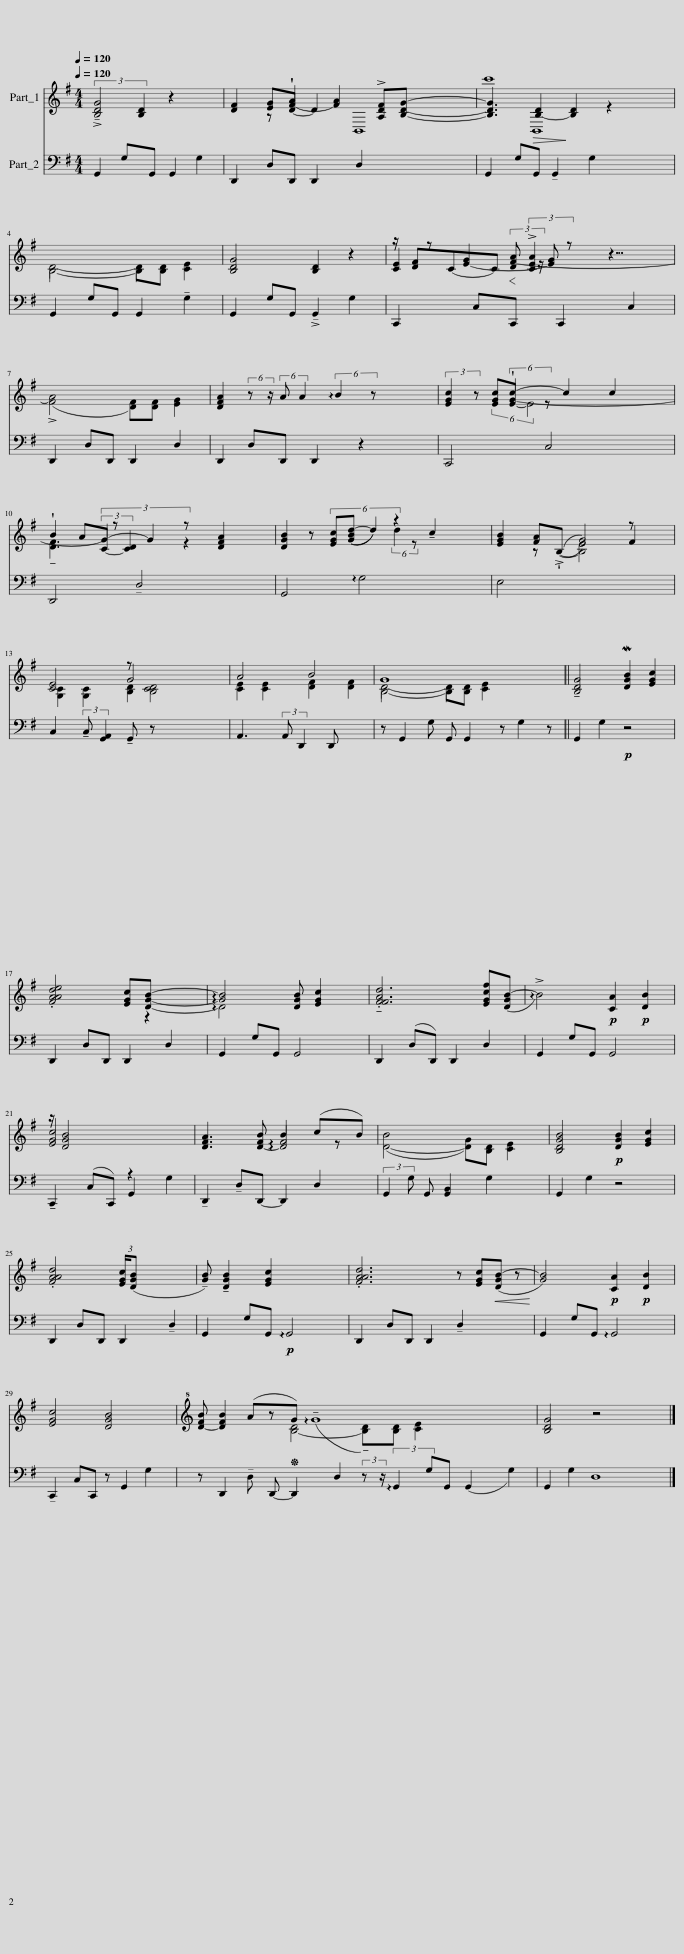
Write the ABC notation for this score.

X:1
%%score ( 1 2 3 ) ( 4 5 )
L:1/8
Q:1/4=120
M:4/4
I:linebreak $
K:G
V:1 treble
V:2 treble
V:3 treble
V:4 bass
V:5 bass
V:1
 (3:2:2!>!!tenuto![B,DG]4 [B,D]2 z2 x2 | [DF]2 [EG]D- D2 B,,8 | c'8 x3 |$ D4- D[B,D] [CE]2 | [B,DG]4 [B,D]2 z2 | %5
 z/ [DF]C-C (3:2:1!>![CEA]2 x85/24 |$ x8 | [DFA]2 (6:4:2z z/ (6:4:2A A2 (6:4:2!arpeggio!B2 z x2 | (3:2:2[EGc]2 z (6:4:3[EGc][EG]- E4 x27/8 |$ !wedge!B2 A(3:2:2C- [CD]2 x35/8 | %10
 [DGB]2 z (6:4:4[EGc](([GBd-] d2)) z2 !tenuto!c2 x3/8 | [EGB]2 [FA]!>!!wedge!B,- [B,E]4 F2 |$ [CE]4 z [B,CD]4 | A4 B4 | G8 x3 | %15
 !tenuto![B,DG]4 M[DGB]2 [EGc]2 |$ .[FAAde]4 [EGc][DGB]- x2 | !arpeggio![GB]4 [DGB] [EGc]2 x | .!tenuto![FFAd]6 [EGcf]([DGB-] | !arpeggio!!>!B4)!p! [CA]2!p! [DB]2 |$ %20
 z/ [DGB]4 x7/2 | [DFA]3 [D-FB] !arpeggio![DF]4 x | ([D-B]4 [DG])[B,D] [CE]2 | [B,DGB]4!p! [DGB]2 [EGc]2 |$ .[FAAd]4 (3:2:2[EGc]/([DGB] x3 | %25
 !tenuto![GB]) !tenuto![DGB]2 [EGc]2 x3 | .[FAAd]6 z [EGc]!<(!([DGB-] z!<)! | [GB]4)!p! [CA]2!p! [DB]2 |$ [EGc]4 [DGB]4 x | [d-fb] [dfb]2 (azg) !arpeggio!!tenuto!g8 x3 | %30
 [Bdg]4 z4 x4 |] %31
V:2
 x8 | x2 z !wedge![F-A]2 [FA]2 !>![A,DF][B,DG]- x5 | [B,DG]3!>(! [B,-D]2!>)! [B,D]2 z2 x2 |$ B,4- B,2 x2 | x8 | %5
 [CE]2 x/!<)! x/!<(! (3:2:2[DF-A] z/ x35/8 |$ (!>![FA]4 [DF])[DF] [EG]2 | x9 | x8/3 (6:4:2!wedge!c2- z c2 c2 x17/24 |$ !tenuto![DF]3 (3G2- G2 z2 [DFA]2 x3/8 | %10
 x17/3 (6:4:1d2 x19/8 | x2 z x7 |$ [G,C]2 [G,C]2 G4 x | [CE]2 [CE]2 [DF]2 [DF]2 | D4- D[B,D] [CE]2 x3 | %15
 x8 |$ x5 z2 x | !arpeggio!D4 x4 | x8 | x8 |$ %20
 [EGc]4 x4 | x4 B2 (czB) | x8 | x8 |$ x8 | %25
 x8 | x10 | x8 |$ x9 | x5 [B-d]4 !tenuto![Bd][Bd] [ce]2 x4 | %30
 x12 |] %31
V:3
 x8 | x14 | x3 B,,8 |$ x8 | x8 | %5
 x5/6 z [E-G]2 [EG] x85/24 |$ x8 | x9 | x75/8 |$ x10/3 z x4/3 z x65/24 | %10
 x75/8 | x4 [EG]4 z x |$ x4 [B,D]2 x3 | x8 | B,4- B,2 x5 | %15
 x8 |$ x8 | x8 | x8 | x8 |$ %20
 x8 | x9 | x8 | x8 |$ x8 | %25
 x8 | x10 | x8 |$ x9 | x17 | %30
 x12 |] %31
V:4
 G,,2 G,G,, G,,2 G,2 | D,,2 D,D,, D,,2 D,2 x6 | G,,2 G,G,, !tenuto!G,,2 G,2 x3 |$ G,,2 G,G,, G,,2 !tenuto!G,2 | G,,2 G,G,, !>!!tenuto!G,,2 G,2 | %5
 C,,2 C,C,, C,,2 C,2 x3/8 |$ D,,2 D,D,, D,,2 D,2 | D,,2 D,D,, D,,2 z2 x | C,,4 C,4 x11/8 |$ D,,4 !tenuto!D,4 x11/8 | %10
 G,,4 !arpeggio!G,4 x11/8 | E,4 x6 |$ C,2 (3:2:2!tenuto!C, [G,,A,,]2 !tenuto!G,, z x3 | A,,3 (3:2:2A,, D,,2 D,, x2 | z G,,2 G, G,, G,,2 z G,2 z | %15
 G,,2 G,2!p! z4 |$ D,,2 D,D,, D,,2 D,2 | G,,2 G,G,, G,,4 | D,,2 (D,D,,) D,,2 D,2 | G,,2 G,G,, G,,4 |$ %20
 !tenuto!C,,2 (C,C,,) z2 G,2 | !tenuto!D,,2 !tenuto!D,D,,- D,,2 D,2 x | (3:2:2G,,2 G, G,, [G,,B,,]2 G,2 x | G,,2 G,2 z4 |$ D,,2 D,D,, D,,2 !tenuto!D,2 | %25
 G,,2 G,G,,!p! !arpeggio!G,,4 | D,,2 D,D,, D,,2 !tenuto!D,2 x2 | G,,2 G,G,, !arpeggio!G,,4 |$ !tenuto!C,,2 C,C,, z G,,2 G,2 | z D,,2 !tenuto!D, D,,- D,,2 D,2 (3:2:2z z/ (3:2:2!arpeggio!G,,2 G,G,, (G,,2 G,2) | %30
 G,,2 G,2 D,8 |] %31
V:5
 x8 | x14 | x11 |$ x8 | x8 | %5
 x67/8 |$ x8 | x9 | x75/8 |$ x75/8 | %10
 x75/8 | x10 |$ x9 | x8 | x11 | %15
 x8 |$ x8 | x8 | x8 | x8 |$ %20
 x4 G,,2 x2 | x9 | x8 | x8 |$ x8 | %25
 x8 | x10 | x8 |$ x9 | x17 | %30
 x12 |] %31
